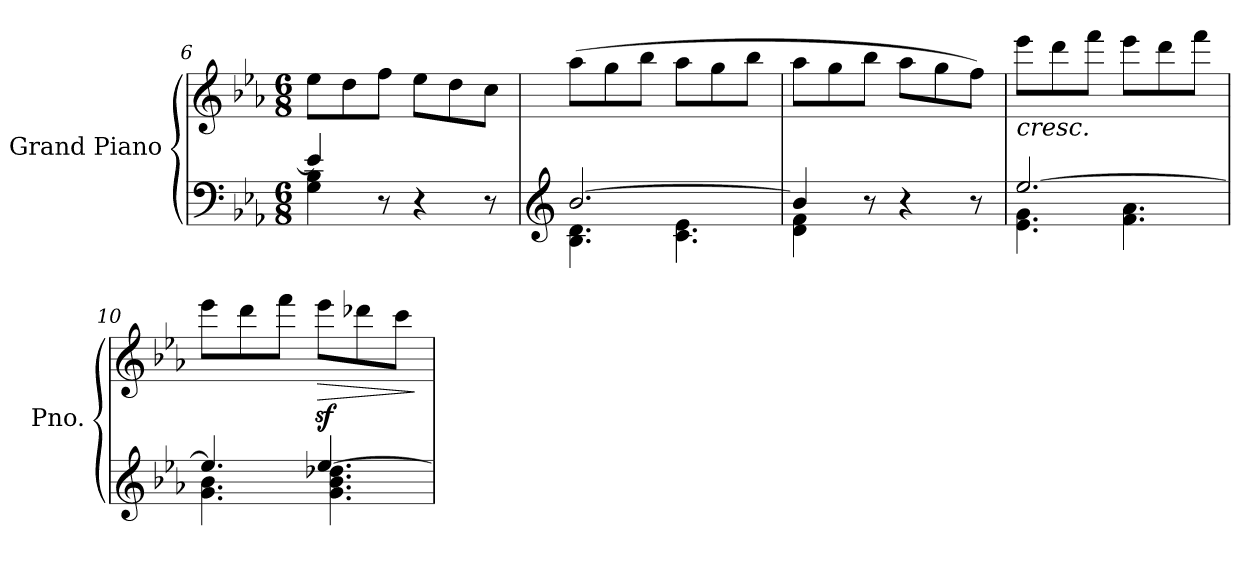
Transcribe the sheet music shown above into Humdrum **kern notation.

**kern	**kern	**dynam
*part1	*part1	*part1
*staff2	*staff1	*staff1/2
*I"Grand Piano	*	*
*I'Pno.	*	*
!!LO:LB:g=z
*clefF4	*clefG2	*
*k[b-e-a-]	*k[b-e-a-]	*
*M6/8	*M6/8	*
=6	=6	=6
*^	*	*
4e-/]	4G\ 4B-\	8ee-\L	.
.	.	8dd\	.
8r	2ryy	8ff\J	.
4r	.	8ee-\L	.
.	.	8dd\	.
8r	.	8cc\J	.
=7	=7	=7	=7
*clefG2	*	*	*
[2.b-/	4.B-\ 4.d\	(8aa-\L	.
.	.	8gg\	.
.	.	8bb-\J	.
.	4.c\ 4.e-\	8aa-\L	.
.	.	8gg\	.
.	.	8bb-\J	.
=8	=8	=8	=8
4b-/]	4d\ 4f\	8aa-\L	.
.	.	8gg\	.
8r	2ryy	8bb-\J	.
4r	.	8aa-\L	.
.	.	8gg\	.
8r	.	8ff\J)	.
=9	=9	=9	=9
!	!	!	!LO:HP:b
[2.ee-/	4.e-\ 4.g\	8eee-\L	<
.	.	8ddd\	.
.	.	8fff\J	.
.	4.f\ 4.a-\	8eee-\L	.
.	.	8ddd\	.
.	.	8fff\J	.
=10	=10	=10	=10
4.ee-/]	4.g\ 4.b-\	8eee-\L	.
.	.	8ddd\	.
.	.	8fff\J	.
!	!	!	!LO:HP:b
[4.ee-/	4.g\ 4.b-\ 4.dd-X\	8eee-z<\L	>
.	.	8ddd-X\	[
.	.	8ccc\J	.
*v	*v	*	*
.	.	]
=	=	=
*-	*-	*-
